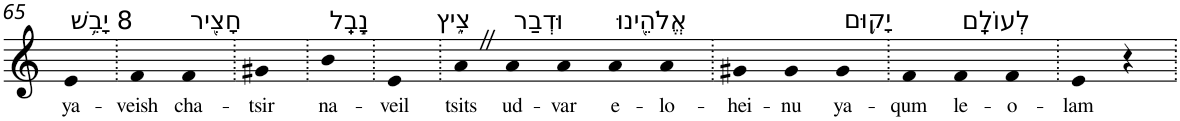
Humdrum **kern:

**kern	**text
*part1	*part1
*staff1	*staff1
*I"Piano	*
*I'Pno	*
!!LO:PB:g=z
*clefG2	*
*k[]	*
=65	=65
!LO:TX:a:t=8 יָבֵ֥שׁ	!
!	!LO:LY:b
4e	ya-
=66.	=66.
!	!LO:LY:b
4f	-veish
!LO:TX:a:t=חָצִ֖יר	!
!	!LO:LY:b
4f	cha-
=67.	=67.
!	!LO:LY:b
4g#X	-tsir
=68.	=68.
!LO:TX:a:t=נָ֣בֵֽל	!
!	!LO:LY:b
4b	na-
=69.	=69.
!	!LO:LY:b
4e	-veil
=70.	=70.
!LO:TX:a:t=צִ֑יץ	!
!	!LO:LY:b
4aZ	tsits
!LO:TX:a:t=וּדְבַר	!
!	!LO:LY:b
4a	ud-
!	!LO:LY:b
4a	-var
!LO:TX:a:t=אֱלֹהֵ֖ינוּ	!
!	!LO:LY:b
4a	e-
!	!LO:LY:b
4a	-lo-
=71.	=71.
!	!LO:LY:b
4g#X	-hei-
!	!LO:LY:b
4g#	-nu
!LO:TX:a:t=יָק֥וּם	!
!	!LO:LY:b
4g#	ya-
=72.	=72.
!	!LO:LY:b
4f	-qum
!LO:TX:a:t=לְעוֹלָֽם	!
!	!LO:LY:b
4f	le-
!	!LO:LY:b
4f	-o-
=73.	=73.
!	!LO:LY:b
4e	-lam
4r	.
=.	=.
*-	*-
